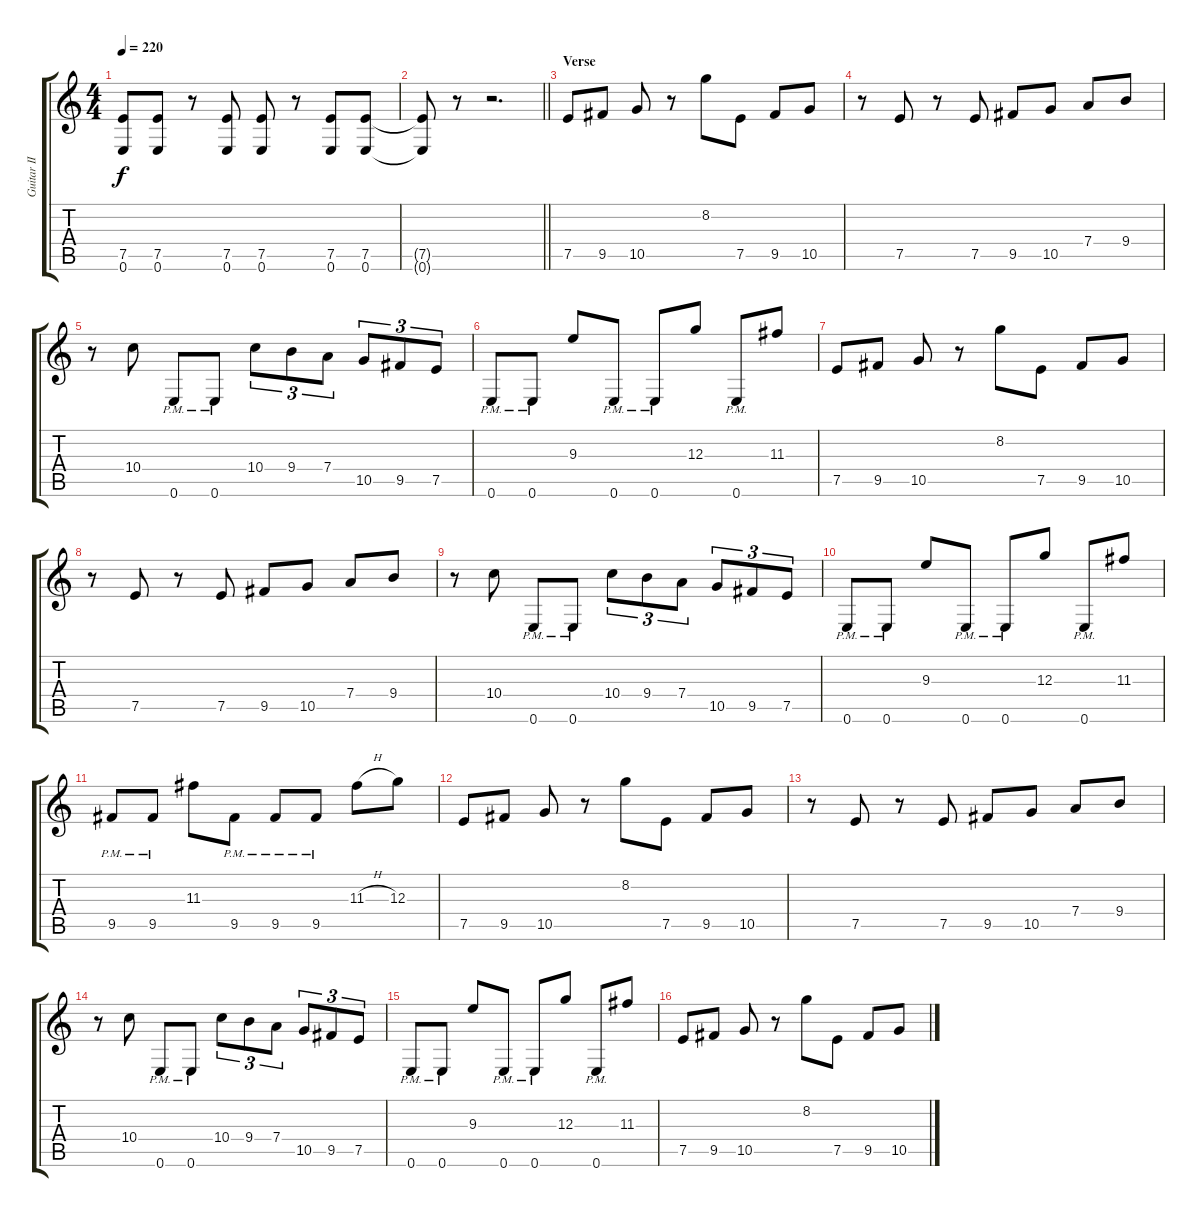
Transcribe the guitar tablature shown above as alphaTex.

\track ("Guitar II" "Guitar II") {instrument distortionguitar}
\staff {score tabs}
\tuning (E4 B3 G3 D3 A2 E2) {hide}
\ts (4 4)
\tempo 220
\clef g2
\ks c
(7.5 0.6).8{dy f} (7.5 0.6).8 r.8 (7.5 0.6).8 (7.5 0.6).8 r.8 (7.5 0.6).8 (7.5 0.6).8 |
\barLineRight lightlight
(7.5{t} 0.6{t}).8 r.8 r.2{d} |
\section ("" "Verse")
7.5.8 9.5.8 10.5.8 r.8 8.2.8 7.5.8 9.5.8 10.5.8 |
r.8 7.5.8 r.8 7.5.8 9.5.8 10.5.8 7.4.8 9.4.8 |
r.8 10.4.8 0.6{pm}.8 0.6{pm}.8 10.4.8{tu (3 2)} 9.4.8{tu (3 2)} 7.4.8{tu (3 2)} 10.5.8{tu (3 2)} 9.5.8{tu (3 2)} 7.5.8{tu (3 2)} |
0.6{pm}.8 0.6{pm}.8 9.3.8 0.6{pm}.8 0.6{pm}.8 12.3.8 0.6{pm}.8 11.3.8 |
7.5.8 9.5.8 10.5.8 r.8 8.2.8 7.5.8 9.5.8 10.5.8 |
r.8 7.5.8 r.8 7.5.8 9.5.8 10.5.8 7.4.8 9.4.8 |
r.8 10.4.8 0.6{pm}.8 0.6{pm}.8 10.4.8{tu (3 2)} 9.4.8{tu (3 2)} 7.4.8{tu (3 2)} 10.5.8{tu (3 2)} 9.5.8{tu (3 2)} 7.5.8{tu (3 2)} |
0.6{pm}.8 0.6{pm}.8 9.3.8 0.6{pm}.8 0.6{pm}.8 12.3.8 0.6{pm}.8 11.3.8 |
9.5{pm}.8 9.5{pm}.8 11.3.8 9.5{pm}.8 9.5{pm}.8 9.5{pm}.8 11.3{h}.8 12.3.8 |
7.5.8 9.5.8 10.5.8 r.8 8.2.8 7.5.8 9.5.8 10.5.8 |
r.8 7.5.8 r.8 7.5.8 9.5.8 10.5.8 7.4.8 9.4.8 |
r.8 10.4.8 0.6{pm}.8 0.6{pm}.8 10.4.8{tu (3 2)} 9.4.8{tu (3 2)} 7.4.8{tu (3 2)} 10.5.8{tu (3 2)} 9.5.8{tu (3 2)} 7.5.8{tu (3 2)} |
0.6{pm}.8 0.6{pm}.8 9.3.8 0.6{pm}.8 0.6{pm}.8 12.3.8 0.6{pm}.8 11.3.8 |
7.5.8 9.5.8 10.5.8 r.8 8.2.8 7.5.8 9.5.8 10.5.8
